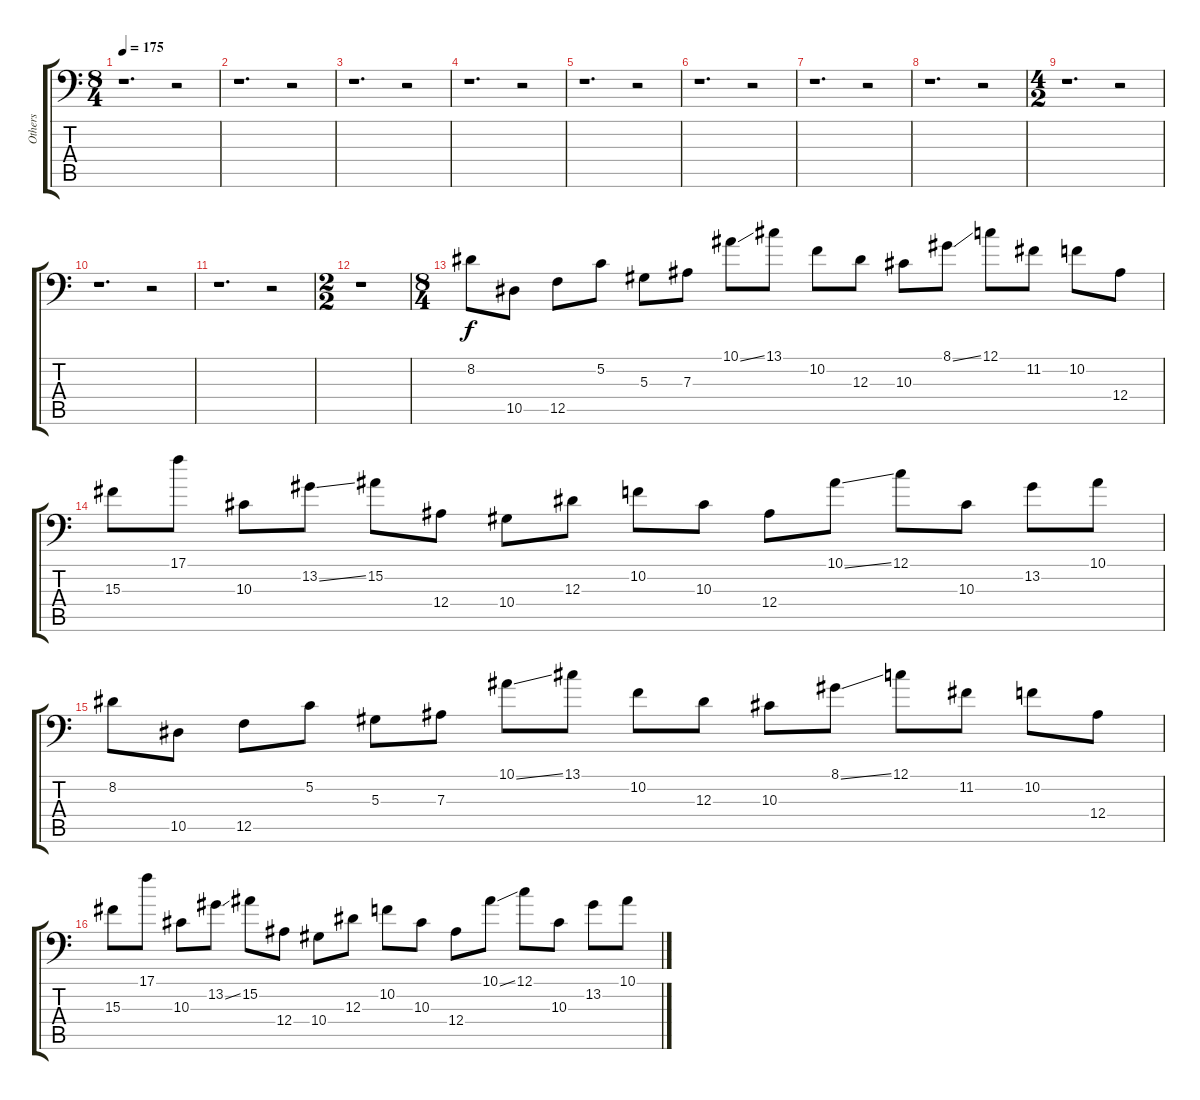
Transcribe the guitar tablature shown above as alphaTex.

\track ("Others" "Others") {instrument tremolostrings}
\staff {score tabs}
\tuning (C4 G3 Eb3 Bb2 F2 Bb1) {hide}
\ts (8 4)
\tempo 175
\clef f4
\ks c
r.1{d dy f} r.2 |
r.1{d} r.2 |
r.1{d} r.2 |
r.1{d} r.2 |
r.1{d} r.2 |
r.1{d} r.2 |
r.1{d} r.2 |
r.1{d} r.2 |
\ts (4 2)
r.1{d} r.2 |
r.1{d} r.2 |
r.1{d} r.2 |
\ts (2 2)
r.1 |
\ts (8 4)
\section ("" "")
8.2.8 10.5.8 12.5.8 5.2.8 5.3.8 7.3.8 10.1{ss}.8 13.1.8 10.2.8 12.3.8 10.3.8 8.1{ss}.8 12.1.8 11.2.8 10.2.8 12.4.8 |
15.3.8 17.1.8 10.3.8 13.2{ss}.8 15.2.8 12.4.8 10.4.8 12.3.8 10.2.8 10.3.8 12.4.8 10.1{ss}.8 12.1.8 10.3.8 13.2.8 10.1.8 |
8.2.8 10.5.8 12.5.8 5.2.8 5.3.8 7.3.8 10.1{ss}.8 13.1.8 10.2.8 12.3.8 10.3.8 8.1{ss}.8 12.1.8 11.2.8 10.2.8 12.4.8 |
15.3.8 17.1.8 10.3.8 13.2{ss}.8 15.2.8 12.4.8 10.4.8 12.3.8 10.2.8 10.3.8 12.4.8 10.1{ss}.8 12.1.8 10.3.8 13.2.8 10.1.8
